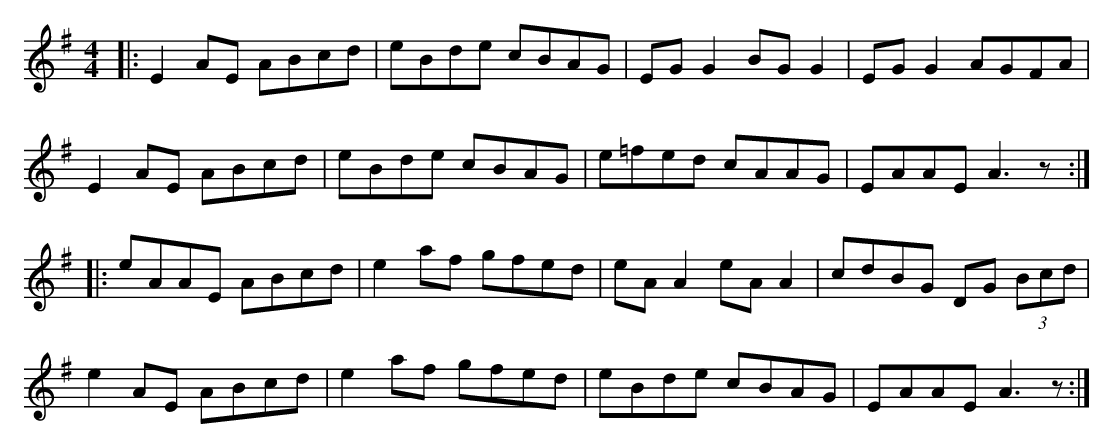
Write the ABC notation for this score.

X:1
M:4/4
K:Ador
|:E2 AE ABcd|eBde cBAG|EG G2 BG G2|EG G2 AGFA|
E2 AE ABcd|eBde cBAG|e=fed cAAG|EAAE A3 z:|
|:eAAE ABcd|e2 af gfed|eA A2 eA A2|cdBG DG (3Bcd|
e2 AE ABcd|e2 af gfed|eBde cBAG|EAAE A3 z:|
